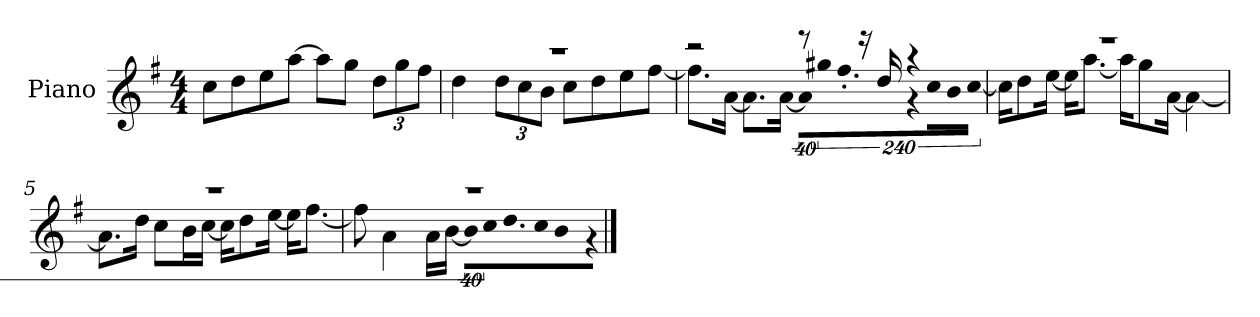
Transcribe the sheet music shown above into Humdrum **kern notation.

**kern
*part1
*staff1
*I"Piano
*I'P-no
*clefG2
*k[f#]
*M4/4
*MM90
=1
8cc\L
8dd\
8ee\
[8aa\J
8aa\L]
8gg\J
*Xbrackettup
12dd\L
12gg\
12ff#\J
=2
*^
1r	4dd\
.	12dd\L
.	12cc\
.	12b\J
.	8cc\L
.	8dd\
.	8ee\
.	[8ff#\J
=3	=3
2r	8.ff#\L]
.	[16a\Jk
.	8.a\L]
.	[16a\Jk
*	*brackettup
!	!LO:N:vis=32
8r	640%23a\KLL]
!	!LO:N:vis=16
.	1920%137gg#X\
!	!LO:N:vis=16.
.	960%103ff#'\JJ
16r	.
16dd/	.
!	!LO:N:vis=16
.	1920%137r
4r	.
!	!LO:N:vis=16
.	1920%137cc\LL
!	!LO:N:vis=16
.	1920%137b\
!	!LO:N:vis=16
.	[1920%137cc\JJ
!!LO:LB:g=z	!!
=4	=4
1r	16cc\KL]
.	8dd\
.	[16ee\Jk
.	16ee\KL]
.	[8.aa\J
.	16aa\KL]
.	8gg\
.	[16a\Jk
.	4a\_
=5	=5
1r	8.a\L]
.	16dd\Jk
.	8cc\L
.	16b\L
.	[16cc\JJ
.	16cc\KL]
.	8dd\
.	[16ee\Jk
.	16ee\KL]
.	[8.ff#\J
=6	=6
1r	8ff#\]
.	4a\
.	16a\LL
.	[16b\JJ
!	!LO:N:vis=32
.	640%23b\KLL]
!	!LO:N:vis=16
.	1920%137cc\
!	!LO:N:vis=16.
.	960%103dd\
!	!LO:N:vis=16
.	1920%137cc\J
!	!LO:N:vis=8
.	960%137b\J
!	!LO:N:vis=16
.	1920%137r
*v	*v
==
*-
